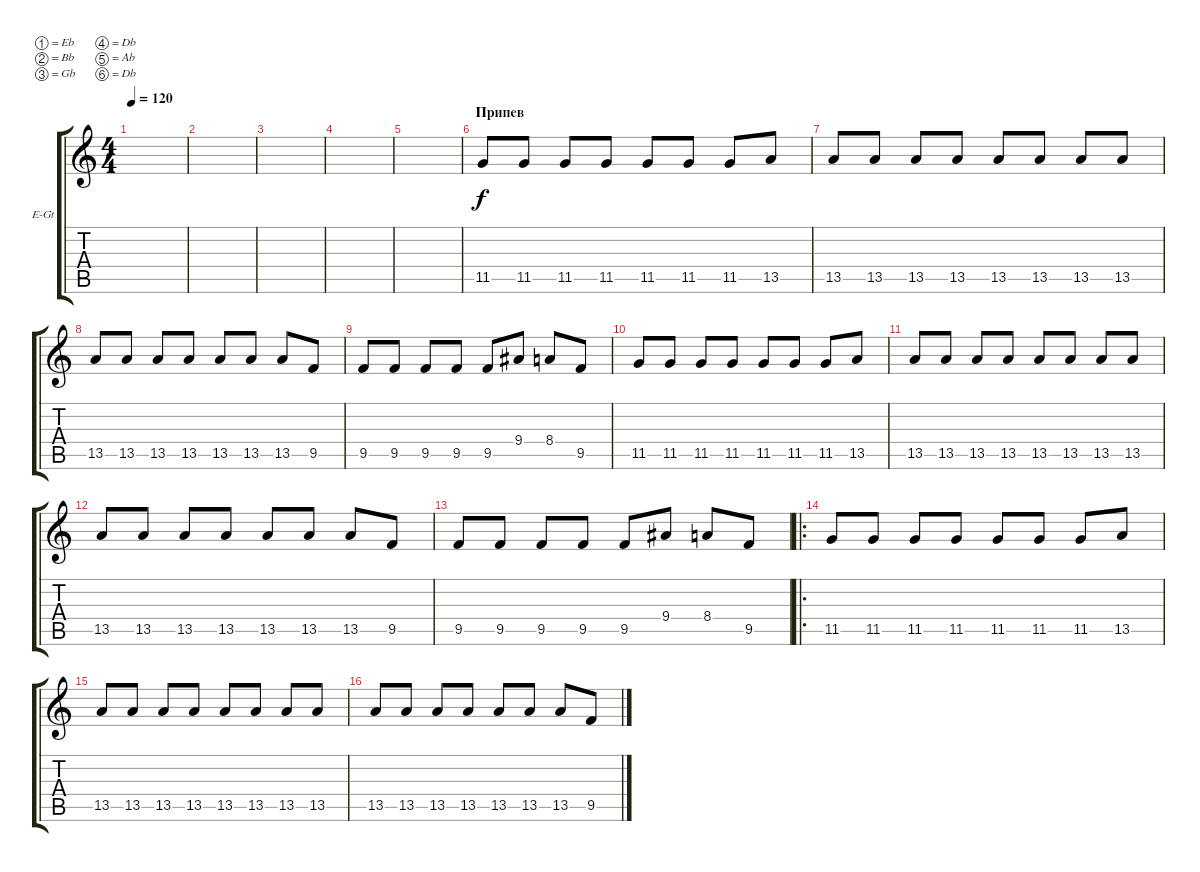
\defaultSystemsLayout 4
\bracketExtendMode groupsimilarinstruments
\firstSystemTrackNameOrientation horizontal
\otherSystemsTrackNameOrientation horizontal
\track ("Electric Guitar" "E-Gt") {instrument overdrivenguitar}
\staff {score tabs}
\tuning (Eb4 Bb3 Gb3 Db3 Ab2 Db2)
\ts (4 4)
\tempo 120
\clef g2
\scale
0.333333
\ks c
|
\scale
0.333333 |
|
|
|
\section ("" "Припев")
11.5.8 11.5.8 11.5.8 11.5.8 11.5.8 11.5.8 11.5.8 13.5.8 |
13.5.8 13.5.8 13.5.8 13.5.8 13.5.8 13.5.8 13.5.8 13.5.8 |
13.5.8 13.5.8 13.5.8 13.5.8 13.5.8 13.5.8 13.5.8 9.5.8 |
9.5.8 9.5.8 9.5.8 9.5.8 9.5.8 9.4.8 8.4.8 9.5.8 |
11.5.8 11.5.8 11.5.8 11.5.8 11.5.8 11.5.8 11.5.8 13.5.8 |
13.5.8 13.5.8 13.5.8 13.5.8 13.5.8 13.5.8 13.5.8 13.5.8 |
13.5.8 13.5.8 13.5.8 13.5.8 13.5.8 13.5.8 13.5.8 9.5.8 |
9.5.8 9.5.8 9.5.8 9.5.8 9.5.8 9.4.8 8.4.8 9.5.8 |
\ro
11.5.8 11.5.8 11.5.8 11.5.8 11.5.8 11.5.8 11.5.8 13.5.8 |
13.5.8 13.5.8 13.5.8 13.5.8 13.5.8 13.5.8 13.5.8 13.5.8 |
13.5.8 13.5.8 13.5.8 13.5.8 13.5.8 13.5.8 13.5.8 9.5.8
